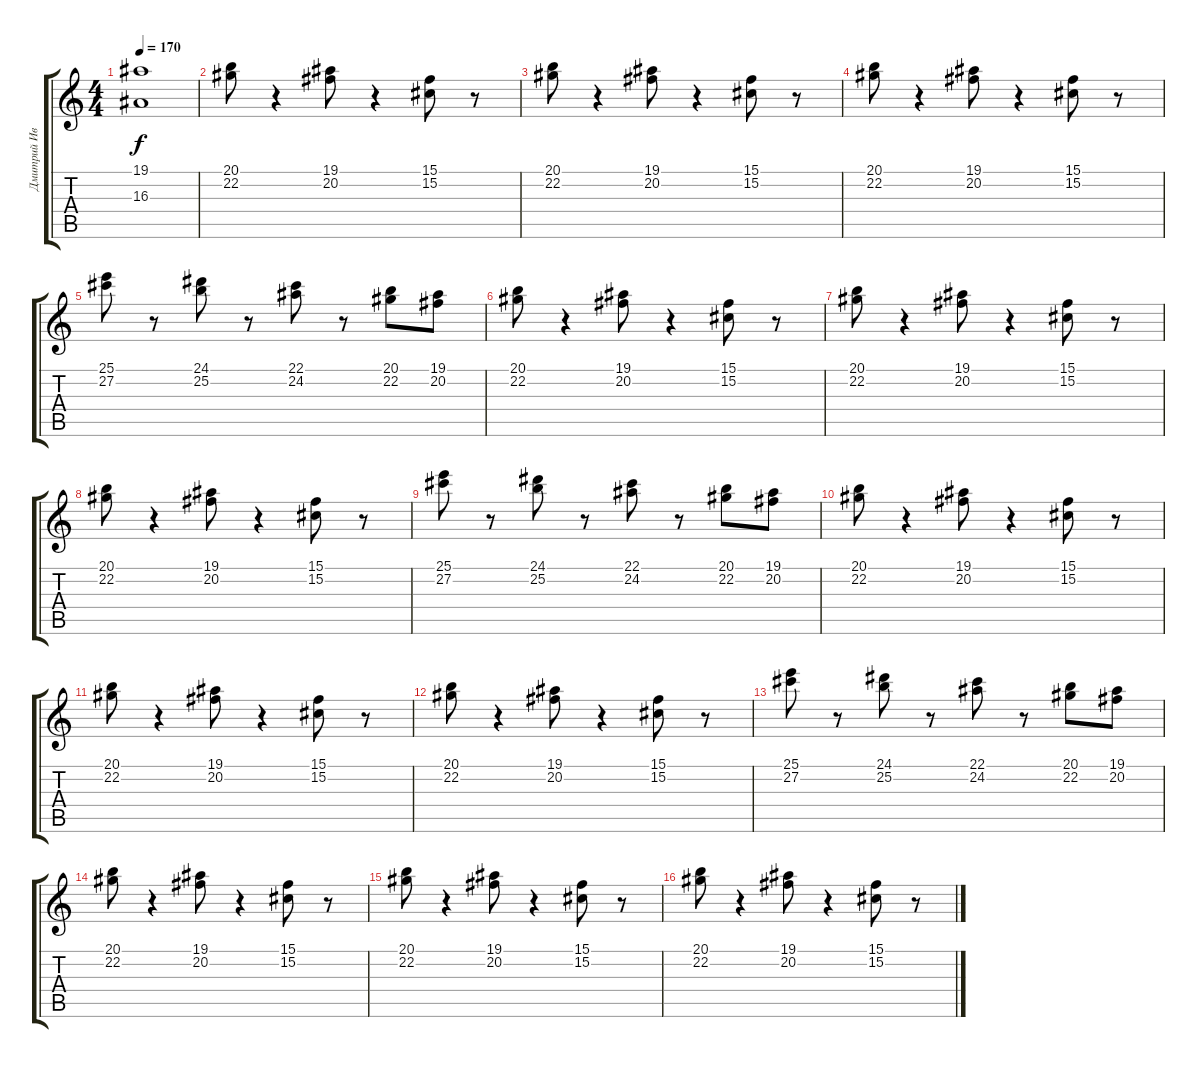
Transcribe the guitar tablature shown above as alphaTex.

\track ("Дмитрий Иванов" "Дмитрий Ив") {instrument stringensemble1}
\staff {score tabs}
\tuning (Eb4 Bb3 Gb3 Db3 Ab2 Eb2) {hide}
\ts (4 4)
\tempo 170
\clef g2
\ks c
(19.1{t} 16.3{t}).1{dy f} |
(20.1 22.2).8 r.4 (19.1 20.2).8 r.4 (15.1 15.2).8 r.8 |
(20.1 22.2).8 r.4 (19.1 20.2).8 r.4 (15.1 15.2).8 r.8 |
(20.1 22.2).8 r.4 (19.1 20.2).8 r.4 (15.1 15.2).8 r.8 |
(25.1 27.2).8 r.8 (24.1 25.2).8 r.8 (22.1 24.2).8 r.8 (20.1 22.2).8 (19.1 20.2).8 |
(20.1 22.2).8 r.4 (19.1 20.2).8 r.4 (15.1 15.2).8 r.8 |
(20.1 22.2).8 r.4 (19.1 20.2).8 r.4 (15.1 15.2).8 r.8 |
(20.1 22.2).8 r.4 (19.1 20.2).8 r.4 (15.1 15.2).8 r.8 |
(25.1 27.2).8 r.8 (24.1 25.2).8 r.8 (22.1 24.2).8 r.8 (20.1 22.2).8 (19.1 20.2).8 |
(20.1 22.2).8 r.4 (19.1 20.2).8 r.4 (15.1 15.2).8 r.8 |
(20.1 22.2).8 r.4 (19.1 20.2).8 r.4 (15.1 15.2).8 r.8 |
(20.1 22.2).8 r.4 (19.1 20.2).8 r.4 (15.1 15.2).8 r.8 |
(25.1 27.2).8 r.8 (24.1 25.2).8 r.8 (22.1 24.2).8 r.8 (20.1 22.2).8 (19.1 20.2).8 |
(20.1 22.2).8 r.4 (19.1 20.2).8 r.4 (15.1 15.2).8 r.8 |
(20.1 22.2).8 r.4 (19.1 20.2).8 r.4 (15.1 15.2).8 r.8 |
(20.1 22.2).8 r.4 (19.1 20.2).8 r.4 (15.1 15.2).8 r.8
